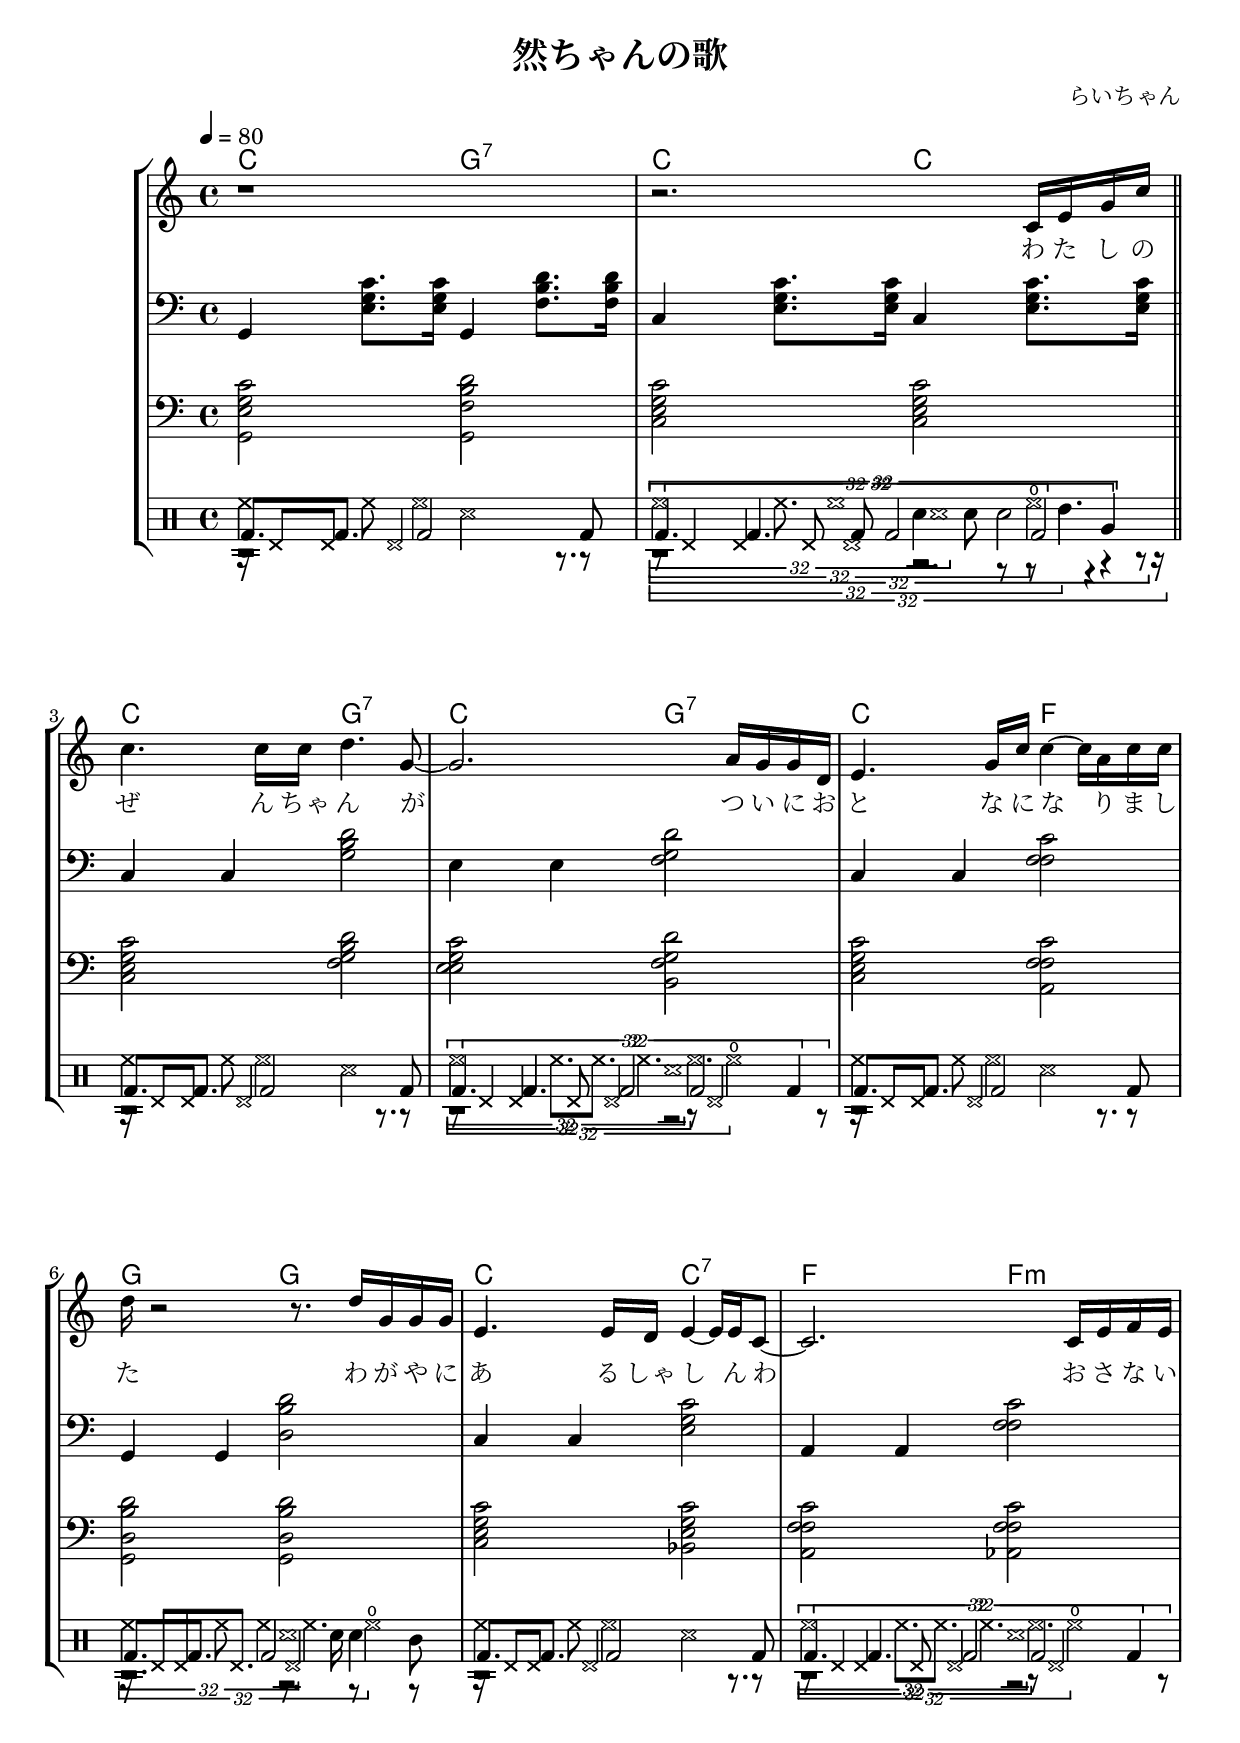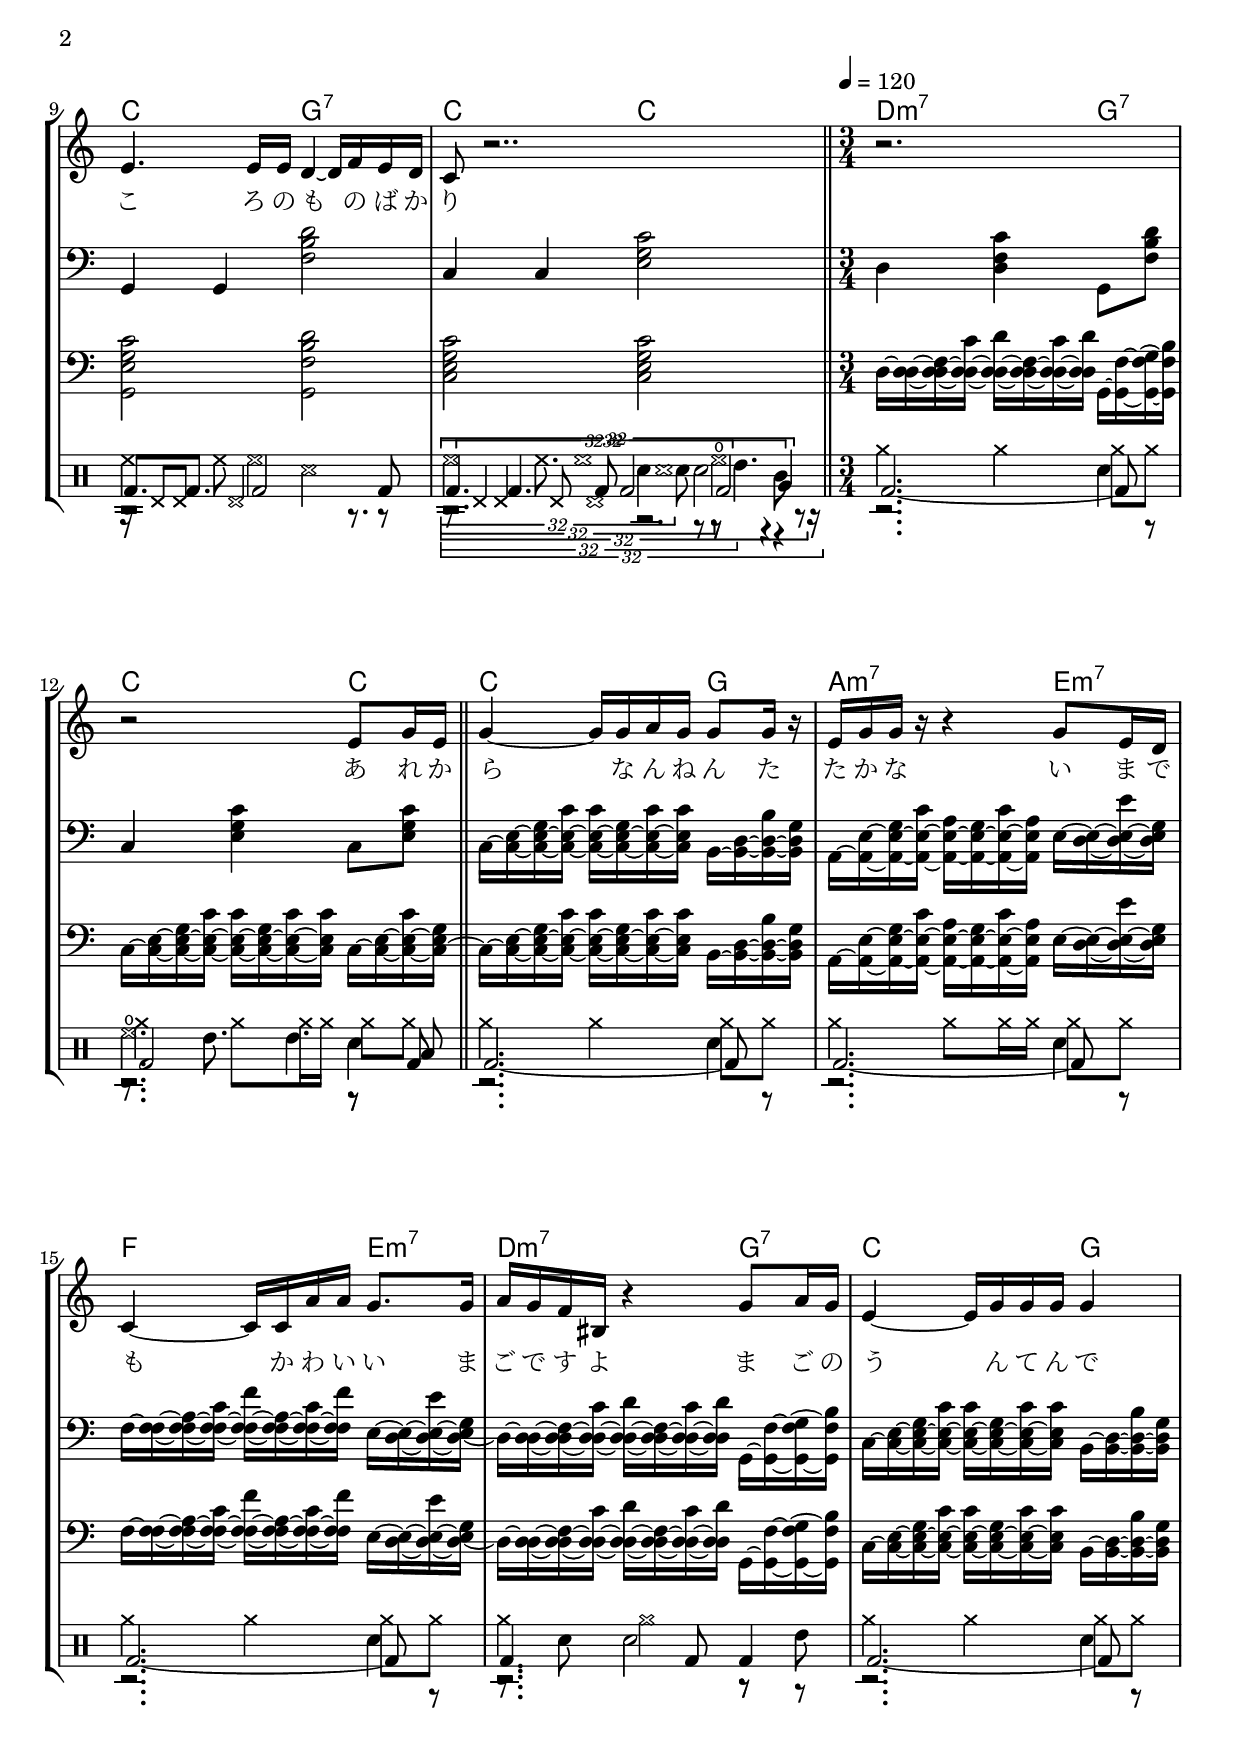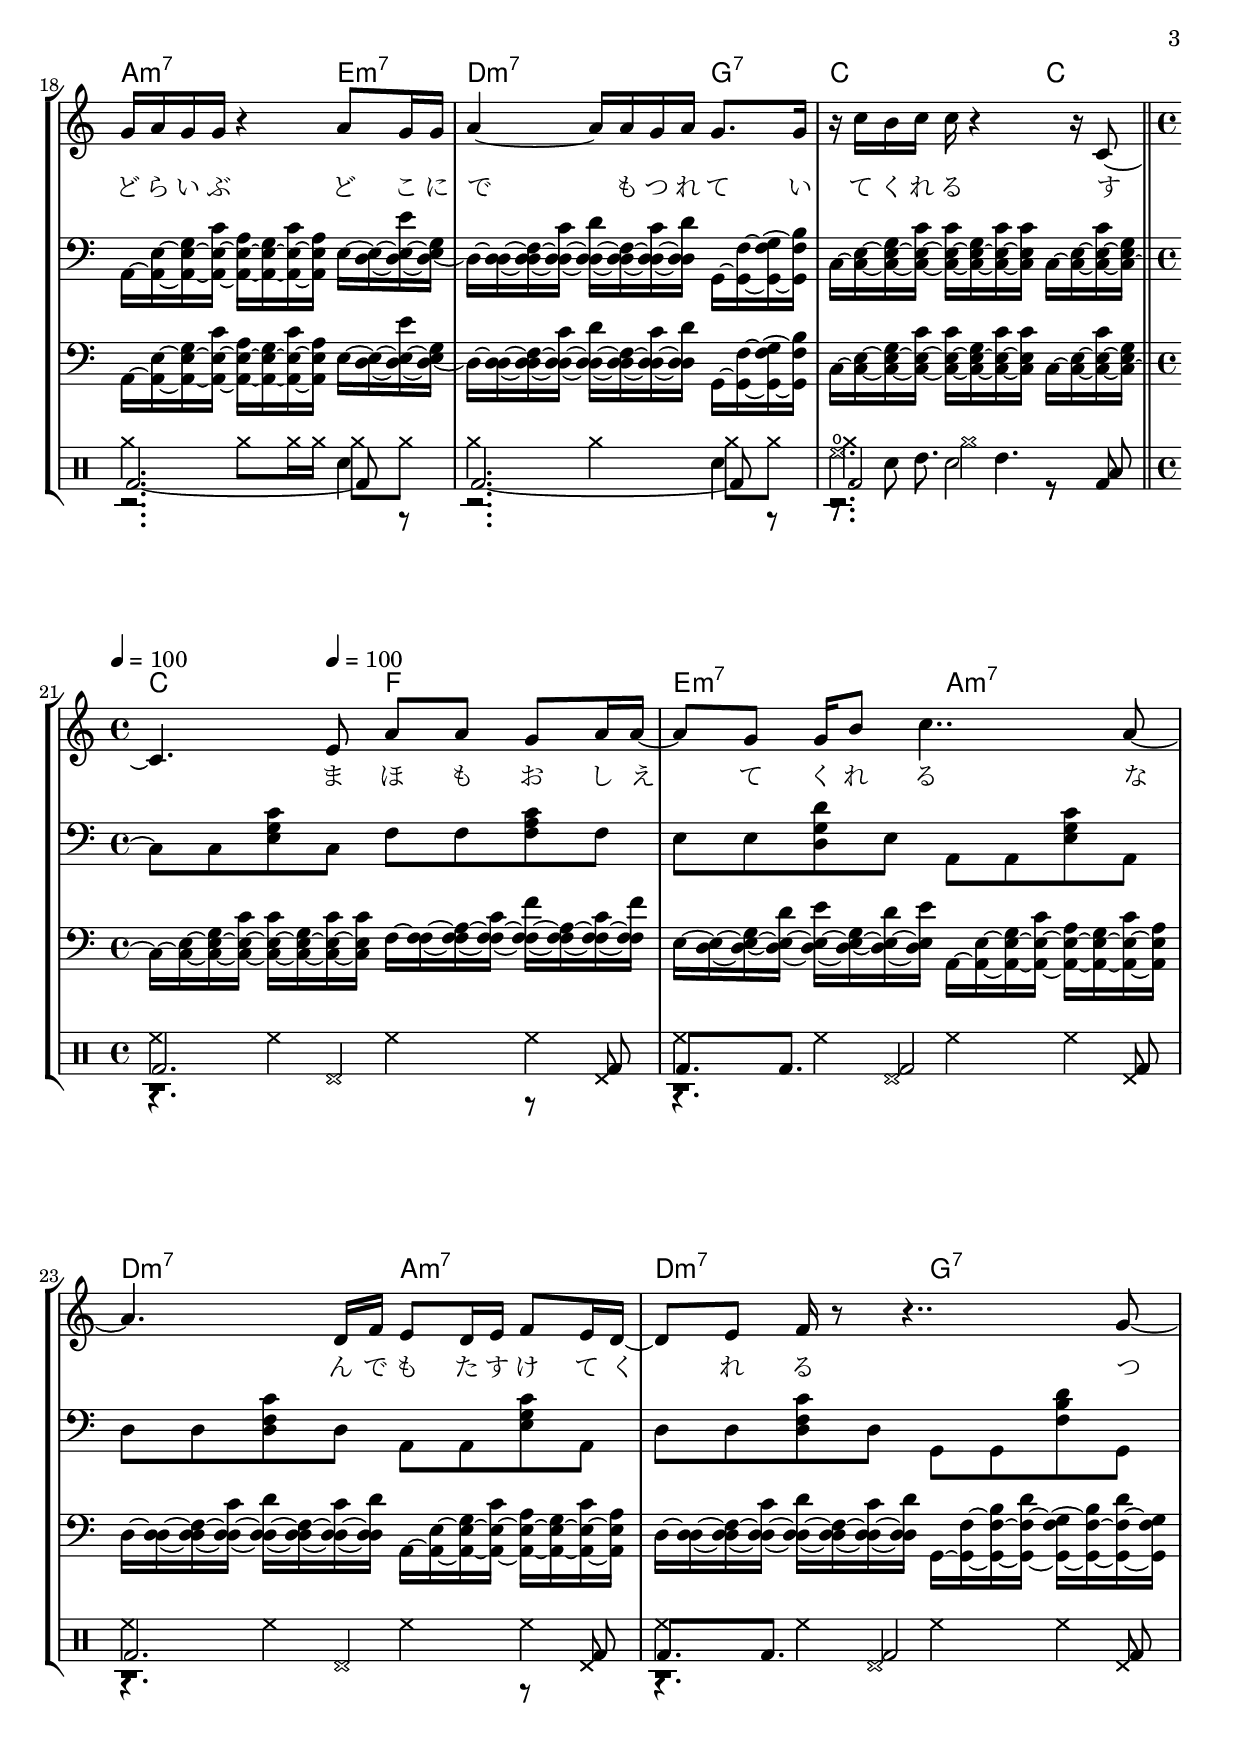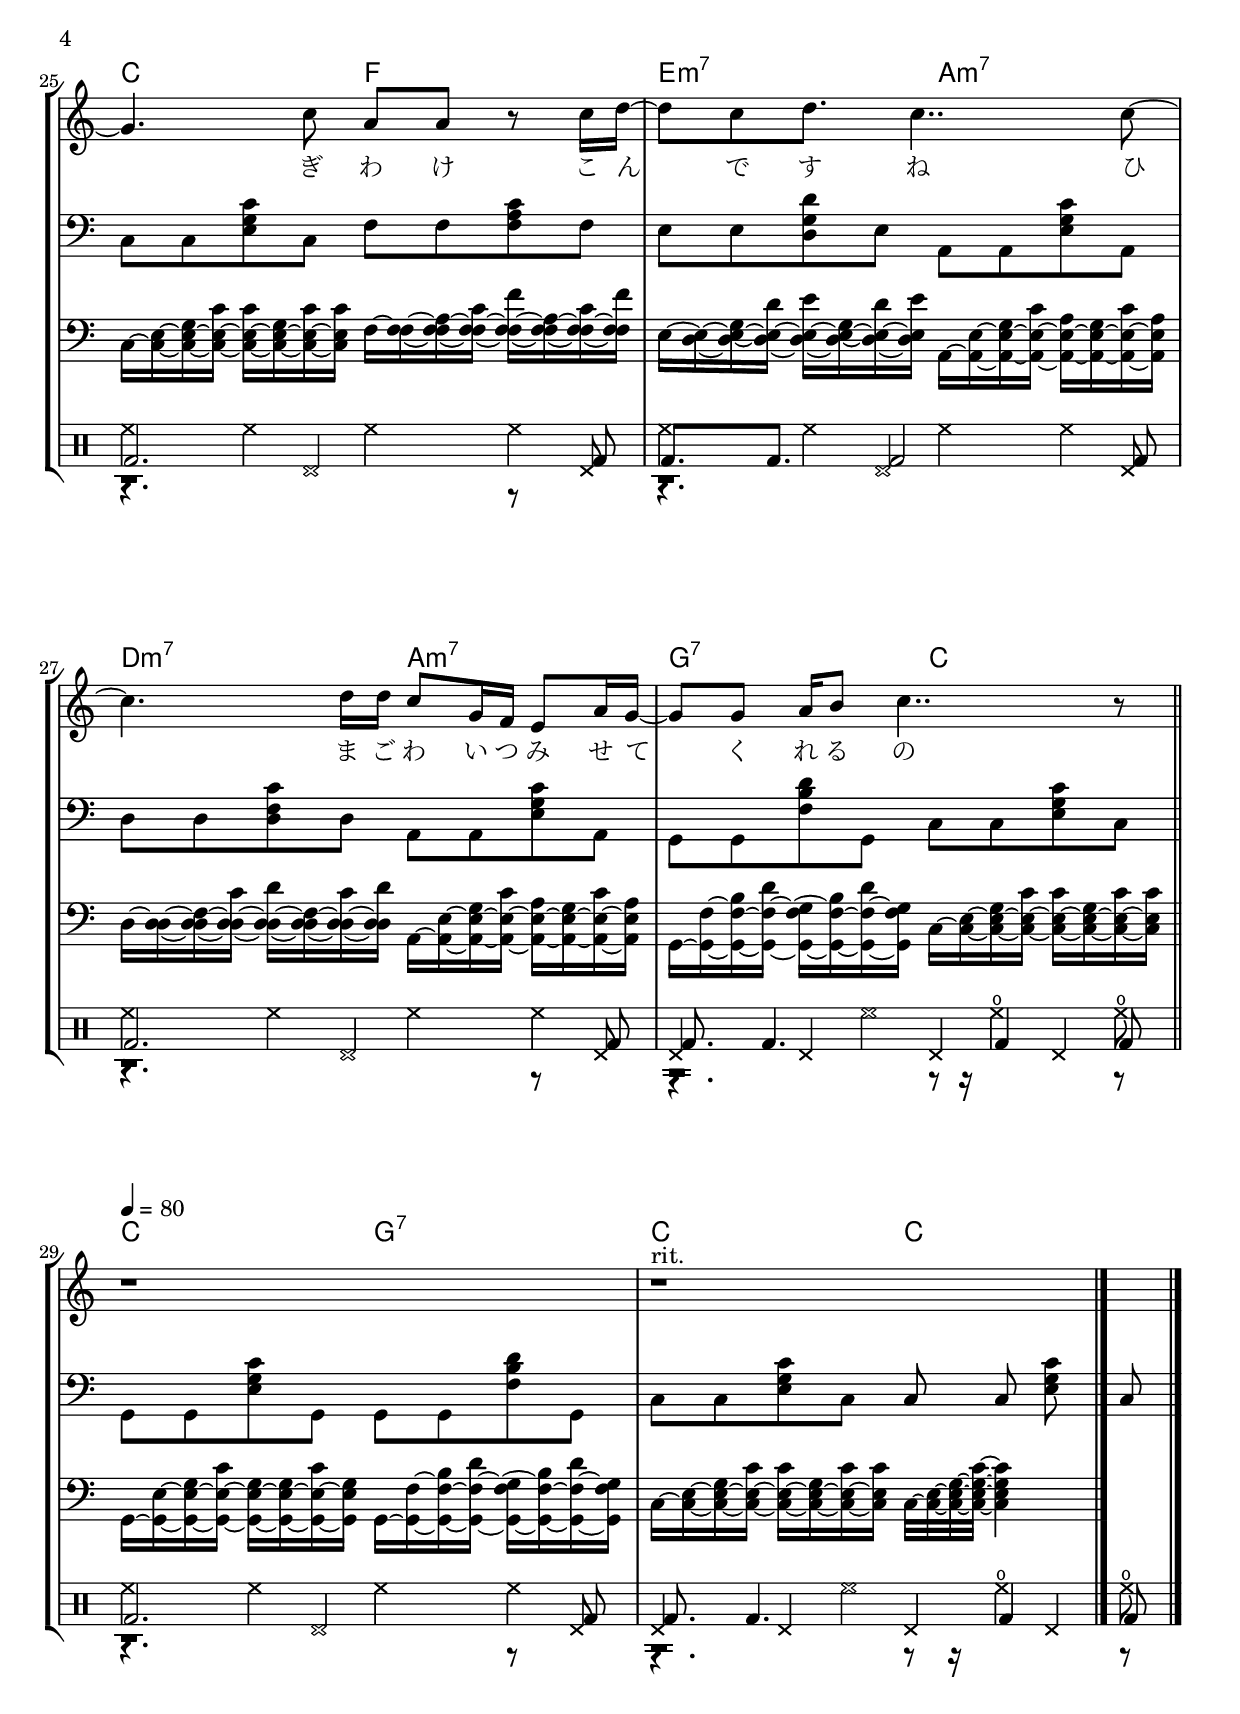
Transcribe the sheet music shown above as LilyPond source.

\version "2.12.1"

\header {
	title = \markup {然ちゃんの歌}
	composer = \markup \center-column {らいちゃん}
}

harmony = \chordmode {
	c2 g2:7 c2 c2 

	c2 g2:7 c2 g2:7 c2 f2 g2 g2 c2 c2:7 f2 f2:m c2 g2:7 c2 c2 

	d2:min7 g4:7 c2 c4 

	c2 g4 a2:min7 e4:min7 f2 e4:min7 d2:min7 g4:7 c2 g4 a2:min7 e4:min7 d2:min7 g4:7 c2 c4 

	c2 f2 e2:min7 a2:min7 d2:min7 a2:min7 d2:min7 g2:7 c2 f2 e2:min7 a2:min7 d2:min7 a2:min7 g2:7 c2 

	c2 g2:7 c2 c2 
}

melody = {
	\key c \major
	\tempo 4 = 80
	r1 | r2. 
	\set Staff.midiInstrument = #"mmi0.38"
	\set Staff.midiMinimumVolume = #0.7
	\set Staff.midiMaximumVolume = #0.9
	c'16  e'16  g'16  c''16 
	c''4.  c''16  c''16  d''4.  g'8~ 
	g'2.  a'16  g'16  g'16  d'16 
	e'4.  g'16  c''16  c''4~c''16  a'16  c''16  c''16 
	d''16  r2 r8.  d''16  g'16  g'16  g'16 
	e'4.  e'16  d'16  e'4~e'16  e'16  c'8~ 
	c'2.  c'16  e'16  f'16  e'16 
	e'4.  e'16  e'16  d'4~d'16  f'16  e'16  d'16 
	c'8  	r2.. 	\tempo 4 = 120
	r2. | r2 
	\set Staff.midiInstrument = #"mmi0.38"
	\set Staff.midiMinimumVolume = #0.7
	\set Staff.midiMaximumVolume = #0.9
	e'8  g'16  e'16 
	g'4~g'16  g'16  a'16  g'16  g'8  g'16  r16 
	e'16  g'16  g'16  r16  r4  g'8  e'16  d'16 
	c'4~c'16  c'16  a'16  a'16  g'8.  g'16 
	a'16  g'16  f'16  bis16  r4  g'8  a'16  g'16 
	e'4~e'16  g'16  g'16  g'16  g'4 
	g'16  a'16  g'16  g'16  r4  a'8  g'16  g'16 
	a'4~a'16  a'16  g'16  a'16  g'8.  g'16 
	r16  c''16  b'16  c''16  c''16  	r4 r16 	\set Staff.midiInstrument = #"fss0.35"
	\set Staff.midiMinimumVolume = #0.7
	\set Staff.midiMaximumVolume = #0.9
	c'8~ 
	c'4.  	\tempo 4 = 100
e'8  a'8  a'8  g'8  a'16  a'16~ 
	a'8  g'8  g'16  b'8  c''4..  a'8~ 
	a'4.  d'16  f'16  e'8  d'16  e'16  f'8  e'16  d'16~ 
	d'8  e'8  f'16  r8  r4..  g'8~ 
	g'4.  c''8  a'8  a'8  r8  c''16  d''16~ 
	d''8  c''8  d''8.  c''4..  c''8~ 
	c''4.  d''16  d''16  c''8  g'16  f'16  e'8  a'16  g'16~ 
	g'8  g'8  a'16  b'8  c''4..  	r8 	\tempo 4 = 80
	r1 | r1^"rit." \bar "|."
}

words = \lyricmode {
	
	わ  た  し  の  ぜ  ん  ちゃ  ん  が  つ  い  に  お  と  な  に  な  り  ま  し  た  わ  が  や  に  あ  る  しゃ  し  ん  わ  お  さ  な  い  こ  ろ  の  も  の  ば  か  り  
	
	あ  れ  か  ら  な  ん  ね  ん  た  た  か  な  い  ま  で  も  か  わ  い  い  ま  ご  で  す  よ  ま  ご  の  う  ん  て  ん  で  ど  ら  い  ぶ  ど  こ  に  で  も  つ  れ  て  い  て  く  れ  る  
	す  ま  ほ  も  お  し  え  て  く  れ  る  な  ん  で  も  た  す  け  て  く  れ  る  つ  ぎ  わ  け  こ  ん  で  す  ね  ひ  ま  ご  わ  い  つ  み  せ  て  く  れ  る  の  
	
}

tempochange = {
	\time 4/4
	\tempo 4 = 80
	r1 | r1 \bar "||"
	\tempo 4 = 80
	r1 | r1 | r1 | r1 | r1 | r1 | r1 | r1 \bar "||"
	\time 3/4
	\tempo 4 = 120
	r2. | r2. \bar "||"
	\tempo 4 = 120
	r2. | r2. | r2. | r2. | r2. | r2. | r2. | r2. \bar "||"
	\time 4/4
	\tempo 4 = 100
	r1 | r1 | r1 | r1 | r1 | r1 | r1 | r1 \bar "||"
	\tempo 4 = 80
	r1 | \tempo 4 = 60 r2 \tempo 4 = 53 r2 \bar "|."
}

mainacc = {
	\clef bass
	\set Staff.midiInstrument = #"Acoustic grand"
	\set Staff.midiMinimumVolume = #0.3
	\set Staff.midiMaximumVolume = #0.6
	\time 4/4
	\key c \major
	\tempo 4 = 80
	g,4 <e g c'>8. <e g c'>16
	g,4 <f b d'>8. <f b d'>16
	c4 <e g c'>8. <e g c'>16
	c4 <e g c'>8. <e g c'>16
	\bar "||"

	\set Staff.midiInstrument = #"Acoustic grand"
	\set Staff.midiMinimumVolume = #0.3
	\set Staff.midiMaximumVolume = #0.6
	c4 c4
	<g b d'>2
	e4 e4
	<f g d'>2
	c4 c4
	<f f c'>2
	g,4 g,4
	<d b d'>2
	c4 c4
	<e g c'>2
	a,4 a,4
	<f f c'>2
	g,4 g,4
	<f b d'>2
	c4 c4
	<e g c'>2
	\bar "||"

	\set Staff.midiInstrument = #"Vibraphone"
	\set Staff.midiMinimumVolume = #0.3
	\set Staff.midiMaximumVolume = #0.6
	\time 3/4
	\tempo 4 = 120
d4  <d f c'>4  g,8  <f b d'>8  c4  <e g c'>4  c8  <e g c'>8  \bar "||"

	\set Staff.midiInstrument = #"Church organ"
	\set Staff.midiMinimumVolume = #0.3
	\set Staff.midiMaximumVolume = #0.6
c16~  <c~ e~>16  <c~ e~ g>16  <c~ e~ c'>16  <c~ e~ c'>16  <c~ e~ g>16  <c~ e~ c'>16  <c e c'>16  b,16~  <b,~ d~>16  <b,~ d~ b>16  <b,~ d~ g>16  a,16~  <a,~ e~>16  <a,~ e~ g>16  <a,~ e~ c'>16  <a,~ e~ a>16  <a,~ e~ g>16  <a,~ e~ c'>16  <a, e a>16  e16~  <e~ d~>16  <e~ d~ e'>16  <e~ d~ g>16  f16~  <f~ f~>16  <f~ f~ a>16  <f~ f~ c'>16  <f~ f~ f'>16  <f~ f~ a>16  <f~ f~ c'>16  <f f f'>16  e16~  <e~ d~>16  <e~ d~ e'>16  <e~ d~ g>16  d16~  <d~ d~>16  <d~ d~ f>16  <d~ d~ c'>16  <d~ d~ d'>16  <d~ d~ f>16  <d~ d~ c'>16  <d d d'>16  g,16~  <g,~ f~>16  <g,~ f~ g>16  <g,~ f~ b>16  c16~  <c~ e~>16  <c~ e~ g>16  <c~ e~ c'>16  <c~ e~ c'>16  <c~ e~ g>16  <c~ e~ c'>16  <c e c'>16  b,16~  <b,~ d~>16  <b,~ d~ b>16  <b,~ d~ g>16  a,16~  <a,~ e~>16  <a,~ e~ g>16  <a,~ e~ c'>16  <a,~ e~ a>16  <a,~ e~ g>16  <a,~ e~ c'>16  <a, e a>16  e16~  <e~ d~>16  <e~ d~ e'>16  <e~ d~ g>16  d16~  <d~ d~>16  <d~ d~ f>16  <d~ d~ c'>16  <d~ d~ d'>16  <d~ d~ f>16  <d~ d~ c'>16  <d d d'>16  g,16~  <g,~ f~>16  <g,~ f~ g>16  <g,~ f~ b>16  c16~  <c~ e~>16  <c~ e~ g>16  <c~ e~ c'>16  <c~ e~ c'>16  <c~ e~ g>16  <c~ e~ c'>16  <c e c'>16  c16~  <c~ e~>16  <c~ e~ c'>16  <c~ e~ g>16  \bar "||"

	\set Staff.midiInstrument = #"Harmonica"
	\set Staff.midiMinimumVolume = #0.3
	\set Staff.midiMaximumVolume = #0.6
	\time 4/4
	\tempo 4 = 100
	c8 c8 <e g c'>8 c8
	f8 f8 <f a c'>8 f8
	e8 e8 <d g d'>8 e8
	a,8 a,8 <e g c'>8 a,8
	d8 d8 <d f c'>8 d8
	a,8 a,8 <e g c'>8 a,8
	d8 d8 <d f c'>8 d8
	g,8 g,8 <f b d'>8 g,8
	c8 c8 <e g c'>8 c8
	f8 f8 <f a c'>8 f8
	e8 e8 <d g d'>8 e8
	a,8 a,8 <e g c'>8 a,8
	d8 d8 <d f c'>8 d8
	a,8 a,8 <e g c'>8 a,8
	g,8 g,8 <f b d'>8 g,8
	c8 c8 <e g c'>8 c8
	\bar "||"

	\set Staff.midiInstrument = #"Acoustic grand"
	\set Staff.midiMinimumVolume = #0.3
	\set Staff.midiMaximumVolume = #0.6
	\tempo 4 = 80
	g,8 g,8 <e g c'>8 g,8
	g,8 g,8 <f b d'>8 g,8
	c8 c8 <e g c'>8 c8
	c8 c8 <e g c'>8 c8
	\bar "|."
}

subacc = {
	\clef bass
	\set Staff.midiInstrument = #"Acoustic grand"
	\set Staff.midiMinimumVolume = #0.3
	\set Staff.midiMaximumVolume = #0.6
	\time 4/4
	\key c \major
	\tempo 4 = 80
	<g, e g c'>2
	<g, f b d'>2
	<c e g c'>2
	<c e g c'>2
	\bar "||"

	\set Staff.midiInstrument = #"Acoustic grand"
	\set Staff.midiMinimumVolume = #0.3
	\set Staff.midiMaximumVolume = #0.6
	<c e g c'>2
	<f g b d'>2
	<e e g c'>2
	<b, f g d'>2
	<c e g c'>2
	<a, f f c'>2
	<g, d b d'>2
	<g, d b d'>2
	<c e g c'>2
	<bes, e g c'>2
	<a, f f c'>2
	<as, f f c'>2
	<g, e g c'>2
	<g, f b d'>2
	<c e g c'>2
	<c e g c'>2
	\bar "||"

	\set Staff.midiInstrument = #"Acoustic grand"
	\set Staff.midiMinimumVolume = #0.3
	\set Staff.midiMaximumVolume = #0.6
	\time 3/4
	\tempo 4 = 120
d16~  <d~ d~>16  <d~ d~ f>16  <d~ d~ c'>16  <d~ d~ d'>16  <d~ d~ f>16  <d~ d~ c'>16  <d d d'>16  g,16~  <g,~ f~>16  <g,~ f~ g>16  <g,~ f~ b>16  c16~  <c~ e~>16  <c~ e~ g>16  <c~ e~ c'>16  <c~ e~ c'>16  <c~ e~ g>16  <c~ e~ c'>16  <c e c'>16  c16~  <c~ e~>16  <c~ e~ c'>16  <c~ e~ g>16  \bar "||"

	\set Staff.midiInstrument = #"Acoustic grand"
	\set Staff.midiMinimumVolume = #0.3
	\set Staff.midiMaximumVolume = #0.6
c16~  <c~ e~>16  <c~ e~ g>16  <c~ e~ c'>16  <c~ e~ c'>16  <c~ e~ g>16  <c~ e~ c'>16  <c e c'>16  b,16~  <b,~ d~>16  <b,~ d~ b>16  <b,~ d~ g>16  a,16~  <a,~ e~>16  <a,~ e~ g>16  <a,~ e~ c'>16  <a,~ e~ a>16  <a,~ e~ g>16  <a,~ e~ c'>16  <a, e a>16  e16~  <e~ d~>16  <e~ d~ e'>16  <e~ d~ g>16  f16~  <f~ f~>16  <f~ f~ a>16  <f~ f~ c'>16  <f~ f~ f'>16  <f~ f~ a>16  <f~ f~ c'>16  <f f f'>16  e16~  <e~ d~>16  <e~ d~ e'>16  <e~ d~ g>16  d16~  <d~ d~>16  <d~ d~ f>16  <d~ d~ c'>16  <d~ d~ d'>16  <d~ d~ f>16  <d~ d~ c'>16  <d d d'>16  g,16~  <g,~ f~>16  <g,~ f~ g>16  <g,~ f~ b>16  c16~  <c~ e~>16  <c~ e~ g>16  <c~ e~ c'>16  <c~ e~ c'>16  <c~ e~ g>16  <c~ e~ c'>16  <c e c'>16  b,16~  <b,~ d~>16  <b,~ d~ b>16  <b,~ d~ g>16  a,16~  <a,~ e~>16  <a,~ e~ g>16  <a,~ e~ c'>16  <a,~ e~ a>16  <a,~ e~ g>16  <a,~ e~ c'>16  <a, e a>16  e16~  <e~ d~>16  <e~ d~ e'>16  <e~ d~ g>16  d16~  <d~ d~>16  <d~ d~ f>16  <d~ d~ c'>16  <d~ d~ d'>16  <d~ d~ f>16  <d~ d~ c'>16  <d d d'>16  g,16~  <g,~ f~>16  <g,~ f~ g>16  <g,~ f~ b>16  c16~  <c~ e~>16  <c~ e~ g>16  <c~ e~ c'>16  <c~ e~ c'>16  <c~ e~ g>16  <c~ e~ c'>16  <c e c'>16  c16~  <c~ e~>16  <c~ e~ c'>16  <c~ e~ g>16  \bar "||"

	\set Staff.midiInstrument = #"Acoustic grand"
	\set Staff.midiMinimumVolume = #0.3
	\set Staff.midiMaximumVolume = #0.6
	\time 4/4
	\tempo 4 = 100
	c16~ <c~ e~>16 <c~ e~ g>16 <c~ e~ c'>16 <c~ e~ c'>16 <c~ e~ g>16 <c~ e~ c'>16 <c e c'>16
	f16~ <f~ f~>16 <f~ f~ a>16 <f~ f~ c'>16 <f~ f~ f'>16 <f~ f~ a>16 <f~ f~ c'>16 <f f f'>16
	e16~ <e~ d~>16 <e~ d~ g>16 <e~ d~ d'>16 <e~ d~ e'>16 <e~ d~ g>16 <e~ d~ d'>16 <e d e'>16
	a,16~ <a,~ e~>16 <a,~ e~ g>16 <a,~ e~ c'>16 <a,~ e~ a>16 <a,~ e~ g>16 <a,~ e~ c'>16 <a, e a>16
	d16~ <d~ d~>16 <d~ d~ f>16 <d~ d~ c'>16 <d~ d~ d'>16 <d~ d~ f>16 <d~ d~ c'>16 <d d d'>16
	a,16~ <a,~ e~>16 <a,~ e~ g>16 <a,~ e~ c'>16 <a,~ e~ a>16 <a,~ e~ g>16 <a,~ e~ c'>16 <a, e a>16
	d16~ <d~ d~>16 <d~ d~ f>16 <d~ d~ c'>16 <d~ d~ d'>16 <d~ d~ f>16 <d~ d~ c'>16 <d d d'>16
	g,16~ <g,~ f~>16 <g,~ f~ b>16 <g,~ f~ d'>16 <g,~ f~ g>16 <g,~ f~ b>16 <g,~ f~ d'>16 <g, f g>16
	c16~ <c~ e~>16 <c~ e~ g>16 <c~ e~ c'>16 <c~ e~ c'>16 <c~ e~ g>16 <c~ e~ c'>16 <c e c'>16
	f16~ <f~ f~>16 <f~ f~ a>16 <f~ f~ c'>16 <f~ f~ f'>16 <f~ f~ a>16 <f~ f~ c'>16 <f f f'>16
	e16~ <e~ d~>16 <e~ d~ g>16 <e~ d~ d'>16 <e~ d~ e'>16 <e~ d~ g>16 <e~ d~ d'>16 <e d e'>16
	a,16~ <a,~ e~>16 <a,~ e~ g>16 <a,~ e~ c'>16 <a,~ e~ a>16 <a,~ e~ g>16 <a,~ e~ c'>16 <a, e a>16
	d16~ <d~ d~>16 <d~ d~ f>16 <d~ d~ c'>16 <d~ d~ d'>16 <d~ d~ f>16 <d~ d~ c'>16 <d d d'>16
	a,16~ <a,~ e~>16 <a,~ e~ g>16 <a,~ e~ c'>16 <a,~ e~ a>16 <a,~ e~ g>16 <a,~ e~ c'>16 <a, e a>16
	g,16~ <g,~ f~>16 <g,~ f~ b>16 <g,~ f~ d'>16 <g,~ f~ g>16 <g,~ f~ b>16 <g,~ f~ d'>16 <g, f g>16
	c16~ <c~ e~>16 <c~ e~ g>16 <c~ e~ c'>16 <c~ e~ c'>16 <c~ e~ g>16 <c~ e~ c'>16 <c e c'>16
	\bar "||"

	\set Staff.midiInstrument = #"Acoustic grand"
	\set Staff.midiMinimumVolume = #0.3
	\set Staff.midiMaximumVolume = #0.6
	\tempo 4 = 80
	g,16~ <g,~ e~>16 <g,~ e~ g>16 <g,~ e~ c'>16 <g,~ e~ g>16 <g,~ e~ g>16 <g,~ e~ c'>16 <g, e g>16
	g,16~ <g,~ f~>16 <g,~ f~ b>16 <g,~ f~ d'>16 <g,~ f~ g>16 <g,~ f~ b>16 <g,~ f~ d'>16 <g, f g>16
	c16~ <c~ e~>16 <c~ e~ g>16 <c~ e~ c'>16 <c~ e~ c'>16 <c~ e~ g>16 <c~ e~ c'>16 <c e c'>16
	c32~ <c~ e~>32 <c~ e~ g~>32 <c~ e~ g~ c'~>32 <c e g c'>4
	\bar "|."
}

percA = {
	\drummode {
	hh4 hh8 hh2 r8  |\times 16/32{ hh2 hh8. hh1 r4 r16 } \bar "||"
	hh4 hh8 hh2 r8  |\times 16/32{ hh2 hh8. hh8. hh4. hh2. } |hh4 hh8 hh2 r8  |hh4 hh8 hh4 hh4.  |hh4 hh8 hh2 r8  |\times 16/32{ hh2 hh8. hh8. hh4. hh2. } |hh4 hh8 hh2 r8  |\times 16/32{ hh2 hh8. hh1 r4 r16 } \bar "||"
	cymr4  cymr4  cymr8  cymr8  |  cymr4  cymr8  cymr16  cymr16  cymr8  cymr8\bar "||"
	cymr4  cymr4  cymr8  cymr8  |  cymr4  cymr8  cymr16  cymr16  cymr8  cymr8  |  cymr4  cymr4  cymr8  cymr8  |  cymr4  cymr2  |  cymr4  cymr4  cymr8  cymr8  |  cymr4  cymr8  cymr16  cymr16  cymr8  cymr8  |  cymr4  cymr4  cymr8  cymr8  |  cymr4  cymr2\bar "||"
	r1  |r1  |r1  |r1  |r1  |r1  |r1  |r2 r8 hho4 hho8  \bar "||"
	r1  |r2 r8 hho4 hho8  \bar "|."
	}
}

percB = {
	\drummode {
	r16 hhp8 hhp8 hhp2 r8.  |\times 16/32{ r8 hhp4 hhp4 hhp8 hhp1 r4 } \bar "||"
	r16 hhp8 hhp8 hhp2 r8.  |\times 16/32{ r8 hhp4 hhp4 hhp8 hhp2 r8 hhp2 r8 } |r16 hhp8 hhp8 hhp2 r8.  |r16 hhp8 hhp8 hhp8. hhp2  |r16 hhp8 hhp8 hhp2 r8.  |\times 16/32{ r8 hhp4 hhp4 hhp8 hhp2 r8 hhp2 r8 } |r16 hhp8 hhp8 hhp2 r8.  |\times 16/32{ r8 hhp4 hhp4 hhp8 hhp1 r4 } \bar "||"
	r2  sn4  |  r2  sn4\bar "||"
	r2  sn4  |  r2  sn4  |  r2  sn4  |  r8  sn8  sn2  |  r2  sn4  |  r2  sn4  |  r2  sn4  |  r8  sn8  sn2\bar "||"
	r4. hhp2 hhp8  |r4. hhp2 hhp8  |r4. hhp2 hhp8  |r4. hhp2 hhp8  |r4. hhp2 hhp8  |r4. hhp2 hhp8  |r4. hhp2 hhp8  |hhp4 hhp4 hhp4 hhp4  \bar "||"
	r4. hhp2 hhp8  |hhp4 hhp4 hhp4 hhp4  \bar "|."
	}
}

percC = {
	\drummode {
	r1  |\times 16/32{ r1 r2 hho2 } \bar "||"
	r1  |\times 16/32{ r1 r2 hho2 } |r1  |\times 16/32{ r1 r2 hho2 } |r1  |\times 16/32{ r1 r2 hho2 } |r1  |\times 16/32{ r1 r2 hho2 } \bar "||"
	bd2~bd8  r8  |  bd2  r8  bd8\bar "||"
	bd2~bd8  r8  |  bd2~bd8  r8  |  bd2~bd8  r8  |  bd4.  bd8  bd4  |  bd2~bd8  r8  |  bd2~bd8  r8  |  bd2~bd8  r8  |  bd2  r8  bd8\bar "||"
	hh4 hh4 hh4 hh4  |hh4 hh4 hh4 hh4  |hh4 hh4 hh4 hh4  |hh4 hh4 hh4 hh4  |hh4 hh4 hh4 hh4  |hh4 hh4 hh4 hh4  |hh4 hh4 hh4 hh4  |r4. hh2 r8  \bar "||"
	hh4 hh4 hh4 hh4  |r4. hh2 r8  \bar "|."
	}
}

percD = {
	\drummode {
	bd8. bd8. bd2 bd8  |\times 16/32{ bd4. bd4. bd8 bd2 r8 bd2 } \bar "||"
	bd8. bd8. bd2 bd8  |\times 16/32{ bd4. bd4. bd2 bd2 bd4 } |bd8. bd8. bd2 bd8  |bd8. bd8. bd2 r8  |bd8. bd8. bd2 bd8  |\times 16/32{ bd4. bd4. bd2 bd2 bd4 } |bd8. bd8. bd2 bd8  |\times 16/32{ bd4. bd4. bd8 bd2 r8 bd2 } \bar "||"
	r2.  |  r8.  tommh8.  tommh4.\bar "||"
	r2.  |  r2.  |  r2.  |  r2  r8  tommh8  |  r2.  |  r2.  |  r2.  |  r8.  tommh8.  tommh4.\bar "||"
	bd2. r8 bd8  |bd8. bd8. bd2 bd8  |bd2. r8 bd8  |bd8. bd8. bd2 bd8  |bd2. r8 bd8  |bd8. bd8. bd2 bd8  |bd2. r8 bd8  |bd8. bd4. r16 bd4 bd8  \bar "||"
	bd2. r8 bd8  |bd8. bd4. r16 bd4 bd8  \bar "|."
	}
}

percE = {
	\drummode {
	r2 ss2  |\times 16/32{ r1 ss1 } \bar "||"
	r2 ss2  |\times 16/32{ r1 ss1 } |r2 ss2  |\times 16/32{ r1 ss1 } |r2 ss2  |\times 16/32{ r1 ss1 } |r2 ss2  |\times 16/32{ r1 ss1 } \bar "||"
	r2.  |  r2~r8  toml8\bar "||"
	r2.  |  r2.  |  r2.  |  r2~r8  r8  |  r2.  |  r2.  |  r2.  |  r2~r8  toml8\bar "||"
	r1 | r1 | r1 | r1 | r1 | r1 | r1 | r1 \bar "||"
	r1 | r1 \bar "|."
	}
}

percF = {
	\drummode {
	r1 |\times 16/32{ r1 sn4 sn8 sn2 r8 } \bar "||"
	r1 |r1 |r1 |r2 r8. sn16 sn4  |r1 |r1 |r1 |\times 16/32{ r1 sn4 sn8 sn2 r8 } \bar "||"
	r2.  |  hho2.\bar "||"
	r2.  |  r2.  |  r2.  |  r2.  |  r2.  |  r2.  |  r2.  |  hho2.\bar "||"
	r1 | r1 | r1 | r1 | r1 | r1 | r1 | r1 \bar "||"
	r1 | r1 \bar "|."
	}
}

percG = {
	\drummode {
	r1 |r1 \bar "||"
	r1 |r1 |r1 |r2. r8 tomml8  |r1 |r1 |r1 |r2. r8 tomml8  \bar "||"
	r2. | r2. \bar "||"
	r2. | r2. | r2. | r2. | r2. | r2. | r2. | r2. \bar "||"
	r1 | r1 | r1 | r1 | r1 | r1 | r1 | r1 \bar "||"
	r1 | r1 \bar "|."
	}
}

percH = {
	\drummode {
	r1 |\times 16/32{ r1 r2 r8 tommh4. } \bar "||"
	r1 |r1 |r1 |r1 |r1 |r1 |r1 |\times 16/32{ r1 r2 r8 tommh4. } \bar "||"
	r2. | r2. \bar "||"
	r2. | r2. | r2. | r2. | r2. | r2. | r2. | r2. \bar "||"
	r1 | r1 | r1 | r1 | r1 | r1 | r1 | r1 \bar "||"
	r1 | r1 \bar "|."
	}
}

percI = {
	\drummode {
	r1 |\times 16/32{ r1 r2. tomfh4 } \bar "||"
	r1 |r1 |r1 |r1 |r1 |r1 |r1 |\times 16/32{ r1 r2. tomfh4 } \bar "||"
	r2. | r2. \bar "||"
	r2. | r2. | r2. | r2. | r2. | r2. | r2. | r2. \bar "||"
	r1 | r1 | r1 | r1 | r1 | r1 | r1 | r1 \bar "||"
	r1 | r1 \bar "|."
	}
}

\score {
	<<
		\new StaffGroup <<
			\new ChordNames {\harmony}
			\new Voice = "melody" {\melody}
			\new Lyrics \lyricsto "melody" \words
			\new Staff = "mainacc" {\mainacc}
			\new Staff = "subacc" {\subacc}
			\new DrumStaff <<
				\new DrumVoice {\percA}
				\new DrumVoice {\percB}
				\new DrumVoice {\percC}
				\new DrumVoice {\percD}
				\new DrumVoice {\percE}
				\new DrumVoice {\percF}
				\new DrumVoice {\percG}
				\new DrumVoice {\percH}
				\new DrumVoice {\percI}
			>>
		>>
	>>
	\layout { }
}
